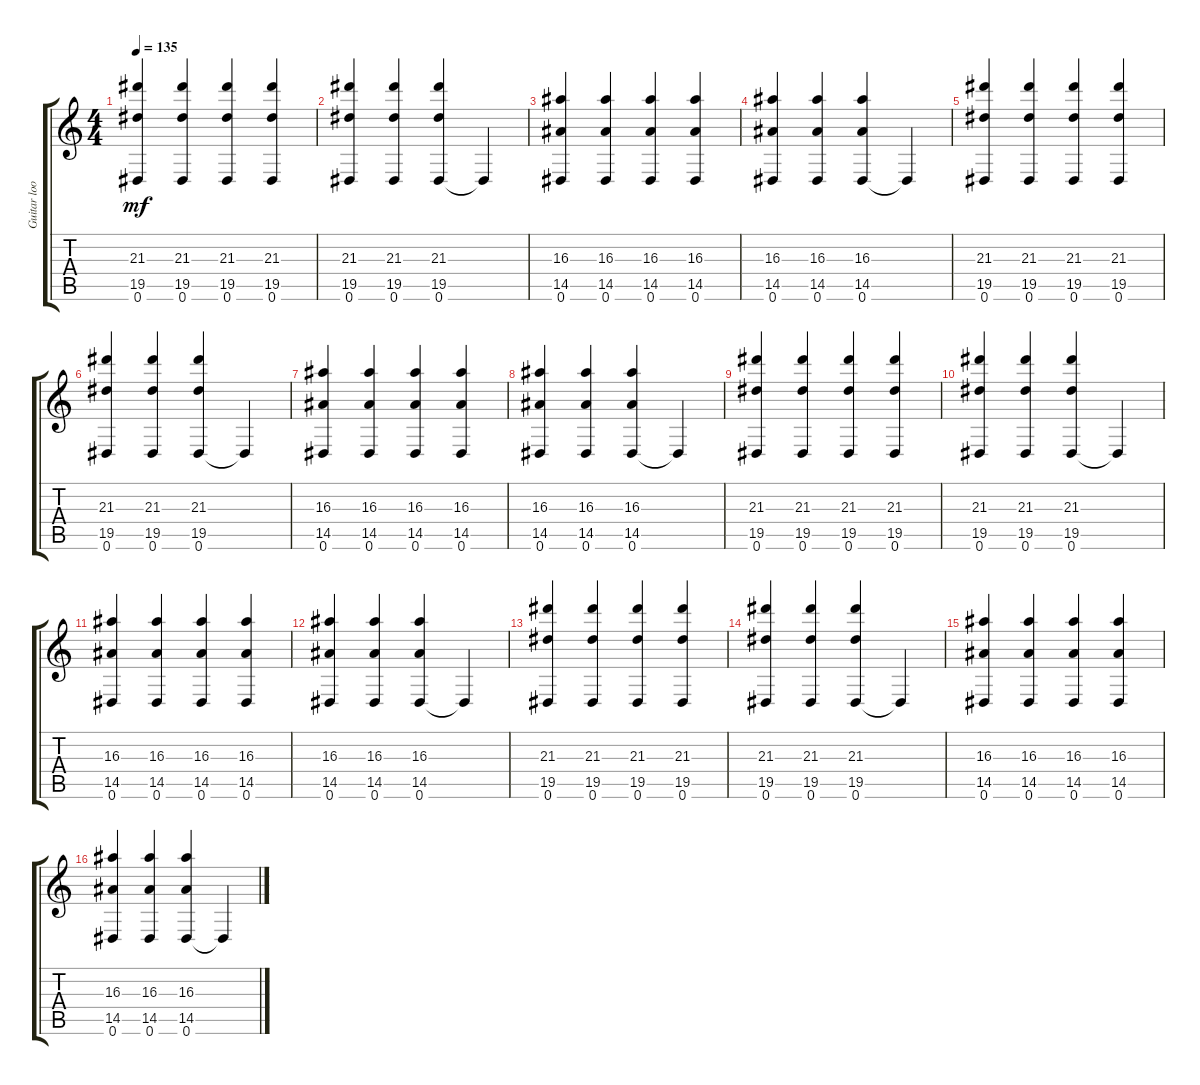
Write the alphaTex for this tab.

\track ("Guitar loop 2" "Guitar loo") {instrument electricguitarclean}
\staff {score tabs}
\tuning (Eb4 Bb3 Gb3 Db3 Ab2 Eb2) {hide}
\ts (4 4)
\tempo 135
\clef g2
\ks c
(21.3 19.5 0.6).4{dy mf} (21.3 19.5 0.6).4 (21.3 19.5 0.6).4 (21.3 19.5 0.6).4 |
(21.3 19.5 0.6).4 (21.3 19.5 0.6).4 (21.3 19.5 0.6).4 0.6{t}.4 |
(16.3 14.5 0.6).4 (16.3 14.5 0.6).4 (16.3 14.5 0.6).4 (16.3 14.5 0.6).4 |
(16.3 14.5 0.6).4 (16.3 14.5 0.6).4 (16.3 14.5 0.6).4 0.6{t}.4 |
(21.3 19.5 0.6).4 (21.3 19.5 0.6).4 (21.3 19.5 0.6).4 (21.3 19.5 0.6).4 |
(21.3 19.5 0.6).4 (21.3 19.5 0.6).4 (21.3 19.5 0.6).4 0.6{t}.4 |
(16.3 14.5 0.6).4 (16.3 14.5 0.6).4 (16.3 14.5 0.6).4 (16.3 14.5 0.6).4 |
(16.3 14.5 0.6).4 (16.3 14.5 0.6).4 (16.3 14.5 0.6).4 0.6{t}.4 |
(21.3 19.5 0.6).4 (21.3 19.5 0.6).4 (21.3 19.5 0.6).4 (21.3 19.5 0.6).4 |
(21.3 19.5 0.6).4 (21.3 19.5 0.6).4 (21.3 19.5 0.6).4 0.6{t}.4 |
(16.3 14.5 0.6).4 (16.3 14.5 0.6).4 (16.3 14.5 0.6).4 (16.3 14.5 0.6).4 |
(16.3 14.5 0.6).4 (16.3 14.5 0.6).4 (16.3 14.5 0.6).4 0.6{t}.4 |
(21.3 19.5 0.6).4 (21.3 19.5 0.6).4 (21.3 19.5 0.6).4 (21.3 19.5 0.6).4 |
(21.3 19.5 0.6).4 (21.3 19.5 0.6).4 (21.3 19.5 0.6).4 0.6{t}.4 |
(16.3 14.5 0.6).4 (16.3 14.5 0.6).4 (16.3 14.5 0.6).4 (16.3 14.5 0.6).4 |
(16.3 14.5 0.6).4 (16.3 14.5 0.6).4 (16.3 14.5 0.6).4 0.6{t}.4
